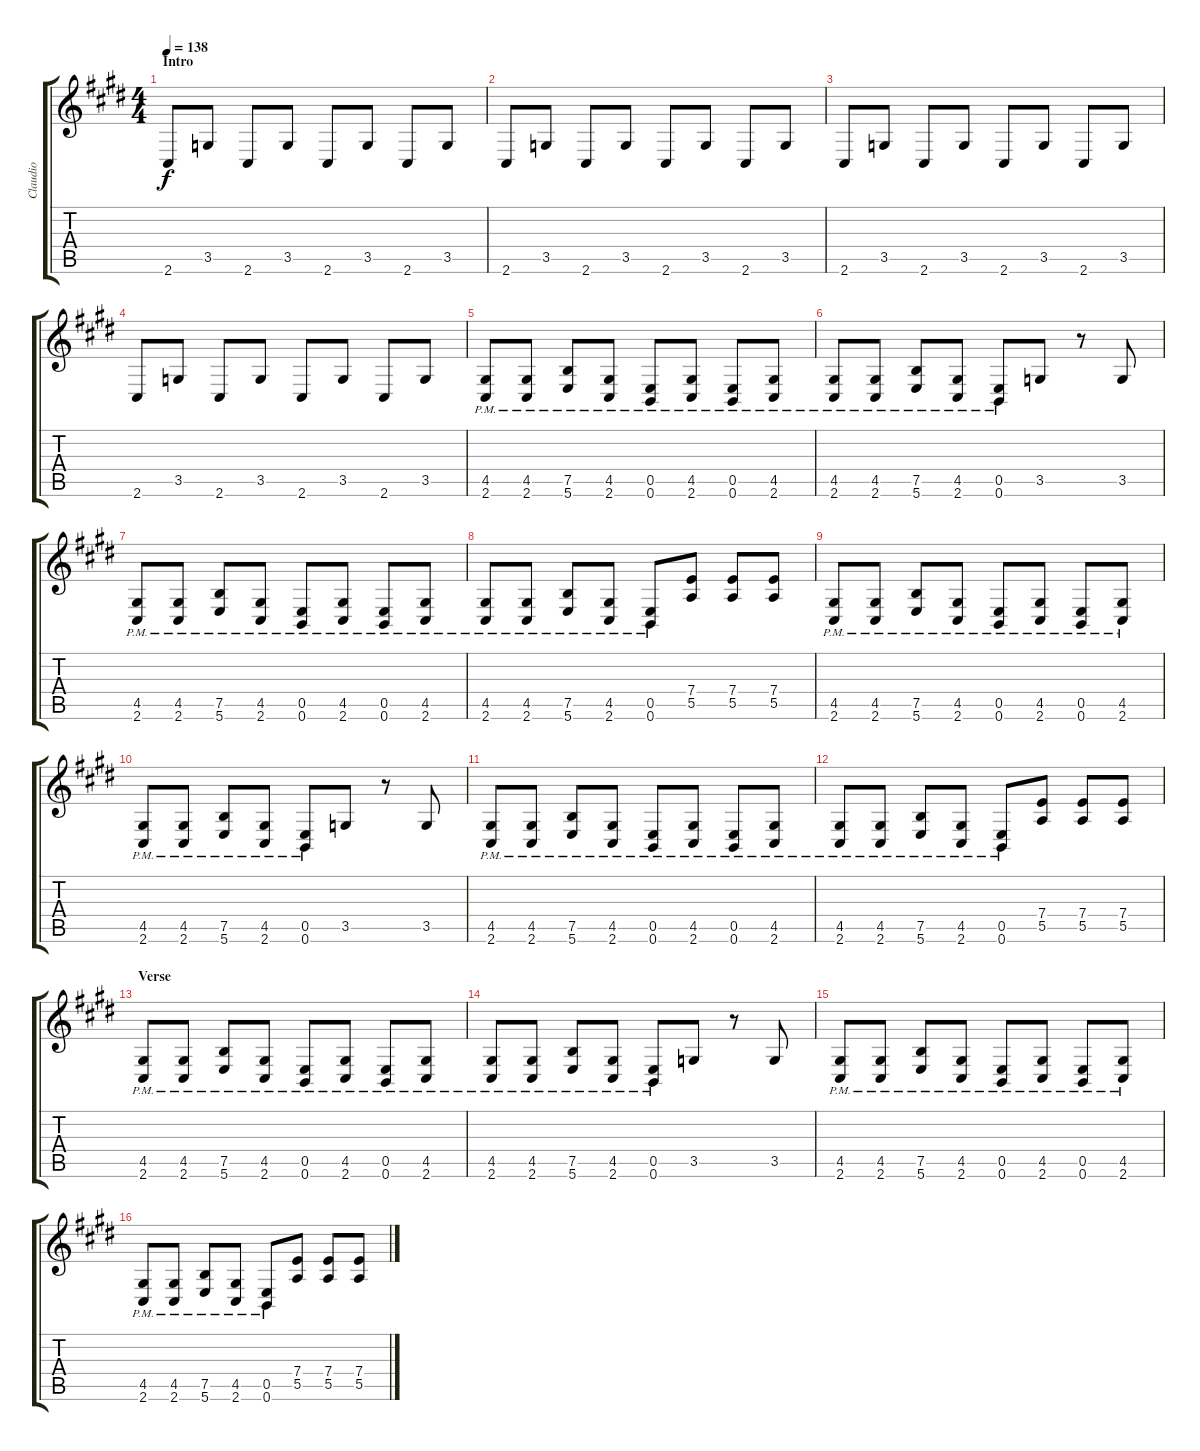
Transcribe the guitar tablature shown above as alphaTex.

\track ("Claudio" "Claudio") {instrument distortionguitar}
\staff {score tabs}
\tuning (B3 Gb3 D3 A2 E2 B1) {hide}
\ts (4 4)
\section ("" "Intro")
\tempo 138
\clef g2
\ks c#minor
2.6.8{dy f instrument distortionguitar} 3.5.8 2.6.8 3.5.8 2.6.8 3.5.8 2.6.8 3.5.8 |
2.6.8 3.5.8 2.6.8 3.5.8 2.6.8 3.5.8 2.6.8 3.5.8 |
2.6.8 3.5.8 2.6.8 3.5.8 2.6.8 3.5.8 2.6.8 3.5.8 |
2.6.8 3.5.8 2.6.8 3.5.8 2.6.8 3.5.8 2.6.8 3.5.8 |
(4.5{pm} 2.6{pm}).8 (4.5{pm} 2.6{pm}).8 (7.5{pm} 5.6{pm}).8 (4.5{pm} 2.6{pm}).8 (0.5{pm} 0.6{pm}).8 (4.5{pm} 2.6{pm}).8 (0.5{pm} 0.6{pm}).8 (4.5{pm} 2.6{pm}).8 |
(4.5{pm} 2.6{pm}).8 (4.5{pm} 2.6{pm}).8 (7.5{pm} 5.6{pm}).8 (4.5{pm} 2.6{pm}).8 (0.5{pm} 0.6{pm}).8 3.5.8 r.8 3.5.8 |
(4.5{pm} 2.6{pm}).8 (4.5{pm} 2.6{pm}).8 (7.5{pm} 5.6{pm}).8 (4.5{pm} 2.6{pm}).8 (0.5{pm} 0.6{pm}).8 (4.5{pm} 2.6{pm}).8 (0.5{pm} 0.6{pm}).8 (4.5{pm} 2.6{pm}).8 |
(4.5{pm} 2.6{pm}).8 (4.5{pm} 2.6{pm}).8 (7.5{pm} 5.6{pm}).8 (4.5{pm} 2.6{pm}).8 (0.5{pm} 0.6{pm}).8 (7.4 5.5).8 (7.4 5.5).8 (7.4 5.5).8 |
(4.5{pm} 2.6{pm}).8 (4.5{pm} 2.6{pm}).8 (7.5{pm} 5.6{pm}).8 (4.5{pm} 2.6{pm}).8 (0.5{pm} 0.6{pm}).8 (4.5{pm} 2.6{pm}).8 (0.5{pm} 0.6{pm}).8 (4.5{pm} 2.6{pm}).8 |
(4.5{pm} 2.6{pm}).8 (4.5{pm} 2.6{pm}).8 (7.5{pm} 5.6{pm}).8 (4.5{pm} 2.6{pm}).8 (0.5{pm} 0.6{pm}).8 3.5.8 r.8 3.5.8 |
(4.5{pm} 2.6{pm}).8 (4.5{pm} 2.6{pm}).8 (7.5{pm} 5.6{pm}).8 (4.5{pm} 2.6{pm}).8 (0.5{pm} 0.6{pm}).8 (4.5{pm} 2.6{pm}).8 (0.5{pm} 0.6{pm}).8 (4.5{pm} 2.6{pm}).8 |
(4.5{pm} 2.6{pm}).8 (4.5{pm} 2.6{pm}).8 (7.5{pm} 5.6{pm}).8 (4.5{pm} 2.6{pm}).8 (0.5{pm} 0.6{pm}).8 (7.4 5.5).8 (7.4 5.5).8 (7.4 5.5).8 |
\section ("" "Verse")
(4.5{pm} 2.6{pm}).8 (4.5{pm} 2.6{pm}).8 (7.5{pm} 5.6{pm}).8 (4.5{pm} 2.6{pm}).8 (0.5{pm} 0.6{pm}).8 (4.5{pm} 2.6{pm}).8 (0.5{pm} 0.6{pm}).8 (4.5{pm} 2.6{pm}).8 |
(4.5{pm} 2.6{pm}).8 (4.5{pm} 2.6{pm}).8 (7.5{pm} 5.6{pm}).8 (4.5{pm} 2.6{pm}).8 (0.5{pm} 0.6{pm}).8 3.5.8 r.8 3.5.8 |
(4.5{pm} 2.6{pm}).8 (4.5{pm} 2.6{pm}).8 (7.5{pm} 5.6{pm}).8 (4.5{pm} 2.6{pm}).8 (0.5{pm} 0.6{pm}).8 (4.5{pm} 2.6{pm}).8 (0.5{pm} 0.6{pm}).8 (4.5{pm} 2.6{pm}).8 |
(4.5{pm} 2.6{pm}).8 (4.5{pm} 2.6{pm}).8 (7.5{pm} 5.6{pm}).8 (4.5{pm} 2.6{pm}).8 (0.5{pm} 0.6{pm}).8 (7.4 5.5).8 (7.4 5.5).8 (7.4 5.5).8
